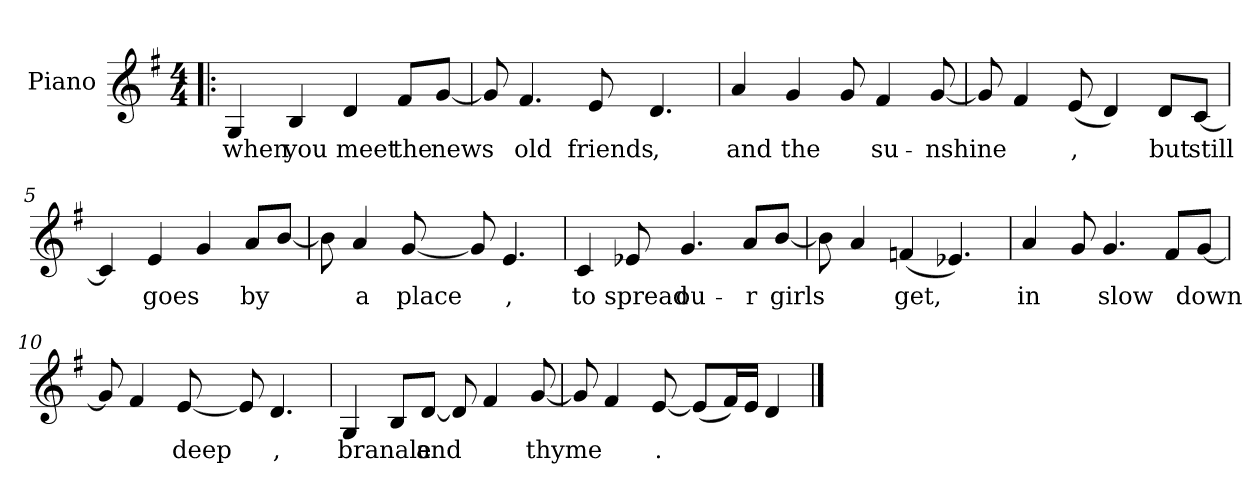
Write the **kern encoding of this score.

**kern	**text
*part1	*part1
*staff1	*staff1
*I"Piano	*
*I'Pno.	*
*clefG2	*
*k[f#]	*
*G:	*
*M4/4	*
=1!|:	=1!|:
4G/	when
4B/	you
4d/	meet
8f#/L	the
[8g/J	news
=2	=2
8g/]	.
4.f#/	old
8e/	friends
4.d/	-,
=3	=3
4a/	and
4g/	the
8g/	--
4f#/	su-
[8g/	-nshine
=4	=4
8g/]	.
4f#/	--
(<8e/	-,
4d/)	.
8d/L	but
[8c/J	still
=5	=5
4c/]	.
4e/	goes
4g/	--
8a/L	by
[8b/J	--
=6	=6
8b\]	.
4a/	a
[8g/	place
8g/]	.
4.e/	-,
=7	=7
4c/	to
8e-X/	spread
4.g/	ou-
8a/L	-r
[8b/J	girls
=8	=8
8b\]	.
4a/	--
(<4fn/	get,
4.e-X/)	.
=9	=9
4a/	in
8g/	--
4.g/	slow
8f#/L	--
[8g/J	down
=10	=10
8g/]	.
4f#/	--
[8e/	deep
8e/]	.
4.d/	-,
=11	=11
4G/	branale
8B/L	--
[8d/J	and
8d/]	.
4f#/	--
[8g/	thyme
=12	=12
8g/]	.
4f#/	--
[8e/	-.
(<8e/L]	.
16f#/L)	.
16e/JJ	.
4d/	.
==	==
*-	*-
